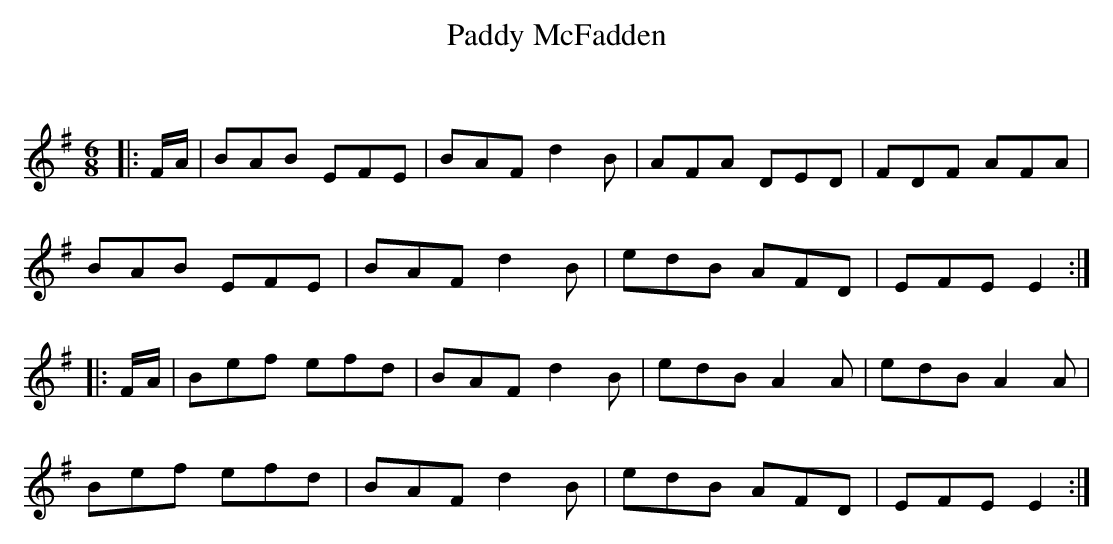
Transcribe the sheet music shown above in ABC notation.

X:1
T: Paddy McFadden
C:
Q:180
K:Em
M:6/8
L:1/16
|:FA|B2A2B2 E2F2E2|B2A2F2 d4B2|A2F2A2 D2E2D2|F2D2F2 A2F2A2|
B2A2B2 E2F2E2|B2A2F2 d4B2|e2d2B2 A2F2D2|E2F2E2 E4:|
|:FA|B2e2f2 e2f2d2|B2A2F2 d4B2|e2d2B2 A4A2|e2d2B2 A4A2|
B2e2f2 e2f2d2|B2A2F2 d4B2|e2d2B2 A2F2D2|E2F2E2 E4:|
